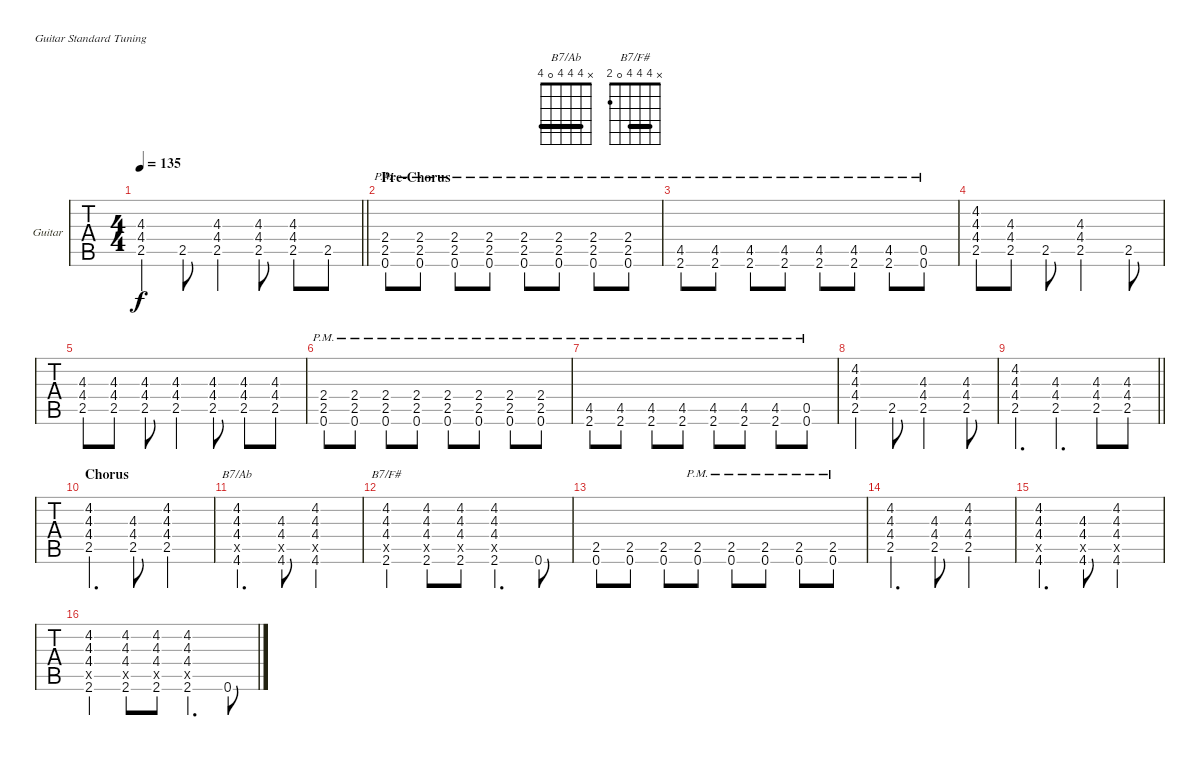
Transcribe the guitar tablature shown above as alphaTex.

\bracketExtendMode groupsimilarinstruments
\firstSystemTrackNameOrientation horizontal
\otherSystemsTrackNameOrientation horizontal
\track ("Guitar" "Guitar") {multiBarRest instrument distortionguitar}
\staff {tabs}
\tuning (E4 B3 G3 D3 A2 E2)
\chord ("B7/Ab" x 4 4 4 0 4) {barre (4 4)}
\chord ("B7/F#" x 4 4 4 0 2) {barre (4 4)}
\ts (4 4)
\tempo 135
\clef g2
\barLineRight lightlight
\ks b
(4.3 4.4 2.5).4{dy f} 2.5.8 (4.3 4.4 2.5).4 (4.3 4.4 2.5).8 (4.3 4.4 2.5).8 2.5.8 |
\section ("" "Pre-Chorus")
(2.5{pm} 0.6{pm} 2.4).8 (2.5{pm} 0.6{pm} 2.4).8 (2.5{pm} 0.6{pm} 2.4).8 (2.5{pm} 0.6{pm} 2.4).8 (2.5{pm} 0.6{pm} 2.4).8 (2.5{pm} 0.6{pm} 2.4).8 (2.5{pm} 0.6{pm} 2.4).8 (2.5{pm} 0.6{pm} 2.4).8 |
(4.5{pm} 2.6{pm}).8 (4.5{pm} 2.6{pm}).8 (4.5{pm} 2.6{pm}).8 (4.5{pm} 2.6{pm}).8 (4.5{pm} 2.6{pm}).8 (4.5{pm} 2.6{pm}).8 (4.5{pm} 2.6{pm}).8 (0.5{pm} 0.6{pm}).8 |
(4.2 4.3 4.4 2.5).8 (4.3 4.4 2.5).8 2.5.8 (4.3 4.4 2.5).2 2.5.8 |
(4.3 4.4 2.5).8 (4.3 4.4 2.5).8 (4.3 4.4 2.5).8 (4.3 4.4 2.5).4 (4.3 4.4 2.5).8 (4.3 4.4 2.5).8 (4.3 4.4 2.5).8 |
(2.5{pm} 0.6{pm} 2.4).8 (2.5{pm} 0.6{pm} 2.4).8 (2.5{pm} 0.6{pm} 2.4).8 (2.5{pm} 0.6{pm} 2.4).8 (2.5{pm} 0.6{pm} 2.4).8 (2.5{pm} 0.6{pm} 2.4).8 (2.5{pm} 0.6{pm} 2.4).8 (2.5{pm} 0.6{pm} 2.4).8 |
(4.5{pm} 2.6{pm}).8 (4.5{pm} 2.6{pm}).8 (4.5{pm} 2.6{pm}).8 (4.5{pm} 2.6{pm}).8 (4.5{pm} 2.6{pm}).8 (4.5{pm} 2.6{pm}).8 (4.5{pm} 2.6{pm}).8 (0.5{pm} 0.6{pm}).8 |
(4.2 4.3 4.4 2.5).4 2.5.8 (4.3 4.4 2.5).2 (4.3 4.4 2.5).8 |
\barLineRight lightlight
(4.2 4.3 4.4 2.5).4{d} (4.3 4.4 2.5).4{d} (4.3 4.4 2.5).8 (4.3 4.4 2.5).8 |
\section ("" "Chorus")
(4.2 4.3 4.4 2.5).4{d} (4.3 4.4 2.5).8 (4.2 4.3 4.4 2.5).2 |
(4.2 4.3 4.4 0.5{x} 4.6).4{d ch "B7/Ab"} (4.3 4.4 0.5{x} 4.6).8 (4.2 4.3 4.4 0.5{x} 4.6).2 |
(4.2 4.3 4.4 0.5{x} 2.6).4{ch "B7/F#"} (4.2 4.3 4.4 0.5{x} 2.6).8 (4.2 4.3 4.4 0.5{x} 2.6).8 (4.2 4.3 4.4 0.5{x} 2.6).4{d} 0.6.8 |
(2.5 0.6).8 (2.5 0.6).8 (2.5 0.6).8 (2.5{pm} 0.6{pm}).8 (2.5{pm} 0.6{pm}).8 (2.5{pm} 0.6{pm}).8 (2.5{pm} 0.6{pm}).8 (2.5{pm} 0.6{pm}).8 |
(4.2 4.3 4.4 2.5).4{d} (4.3 4.4 2.5).8 (4.2 4.3 4.4 2.5).2 |
(4.2 4.3 4.4 0.5{x} 4.6).4{d} (4.3 4.4 0.5{x} 4.6).8 (4.2 4.3 4.4 4.5{x} 4.6).2 |
(4.2 4.3 4.4 0.5{x} 2.6).4 (4.2 4.3 4.4 0.5{x} 2.6).8 (4.2 4.3 4.4 0.5{x} 2.6).8 (4.2 4.3 4.4 0.5{x} 2.6).4{d} 0.6.8
